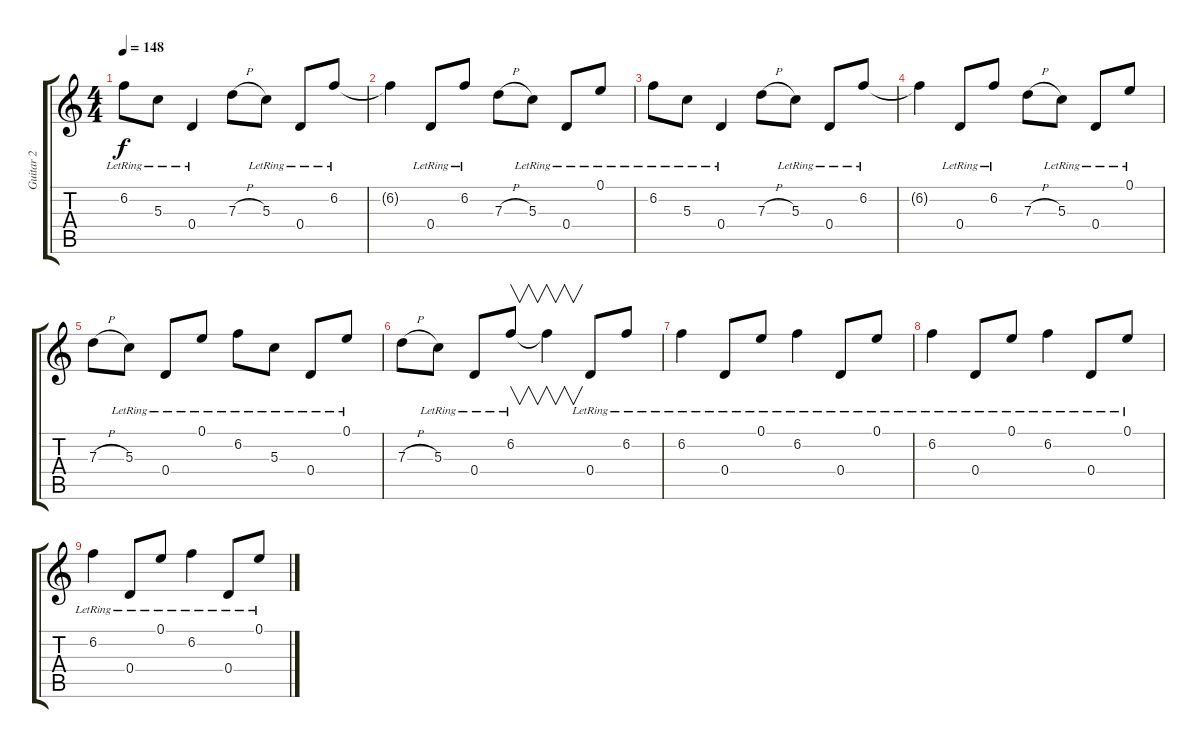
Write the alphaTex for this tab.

\track ("Guitar 2" "Guitar 2") {instrument electricguitarclean}
\staff {score tabs}
\tuning (E4 B3 G3 D3 A2 D2) {hide}
\ts (4 4)
\tempo 148
\clef g2
\ks c
6.2{lr}.8{dy f} 5.3{lr}.8 0.4{lr}.4 7.3{h}.8 5.3{lr}.8 0.4{lr}.8 6.2{lr}.8 |
6.2{t}.4 0.4{lr}.8 6.2{lr}.8 7.3{h}.8 5.3{lr}.8 0.4{lr}.8 0.1{lr}.8 |
6.2{lr}.8 5.3{lr}.8 0.4{lr}.4 7.3{h}.8 5.3{lr}.8 0.4{lr}.8 6.2{lr}.8 |
6.2{t}.4 0.4{lr}.8 6.2{lr}.8 7.3{h}.8 5.3{lr}.8 0.4{lr}.8 0.1{lr}.8 |
7.3{h}.8 5.3{lr}.8 0.4{lr}.8 0.1{lr}.8 6.2{lr}.8 5.3{lr}.8 0.4{lr}.8 0.1{lr}.8 |
7.3{h}.8 5.3{lr}.8 0.4{lr}.8 6.2{lr}.8{v} 6.2{t}.4{v} 0.4{lr}.8 6.2{lr}.8 |
6.2{lr}.4{volume 2} 0.4{lr}.8 0.1{lr}.8 6.2{lr}.4 0.4{lr}.8 0.1{lr}.8 |
6.2{lr}.4 0.4{lr}.8 0.1{lr}.8 6.2{lr}.4 0.4{lr}.8 0.1{lr}.8 |
6.2{lr}.4 0.4{lr}.8 0.1{lr}.8 6.2{lr}.4 0.4{lr}.8 0.1{lr}.8
